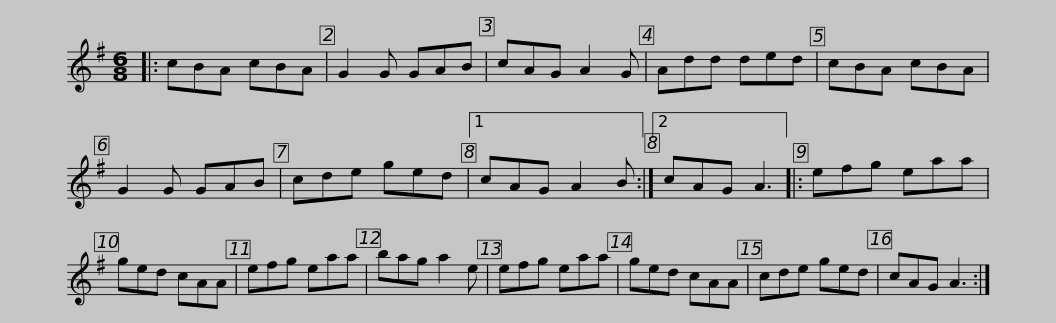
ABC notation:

X:1
L:1/8
M:6/8
I:linebreak $
K:G
V:1 treble
V:1
|: cBA cBA | G2 G GAB | cAG A2 G | Add ded | cBA cBA | %5
 G2 G GAB | cde ged |1$ cAG A2 B :|2 cAG A3 |: efg eaa | %10
 ged cAA | efg eaa | bag a2 e | efg eaa |$ ged cAA | %15
 cde ged | cAG A3 :| %17
